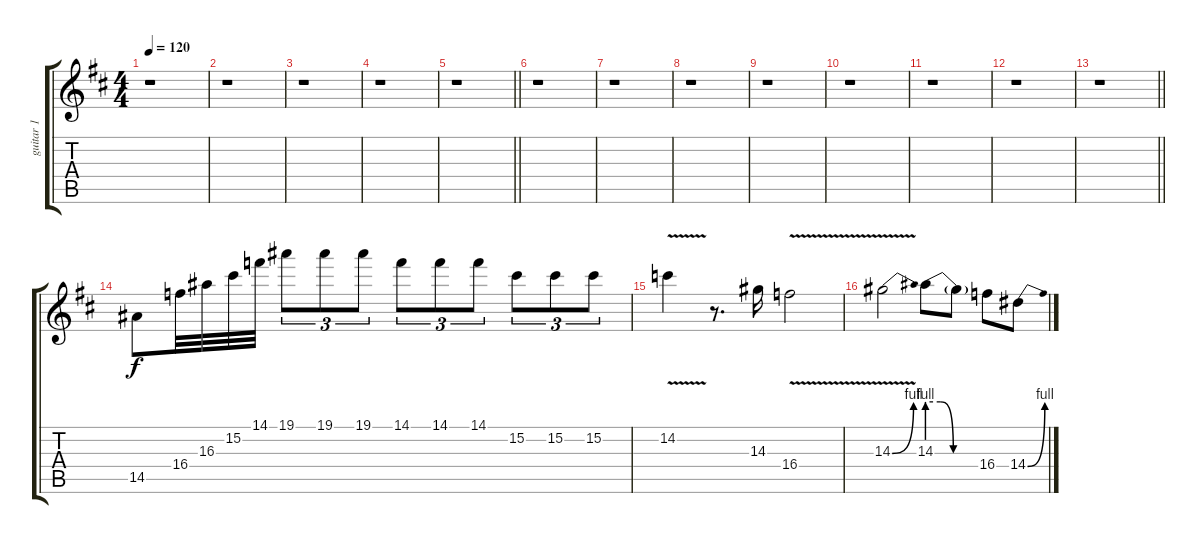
\track ("guitar 1" "guitar 1") {instrument acousticguitarsteel}
\staff {score tabs}
\tuning (Eb4 Bb3 Gb3 Db3 Ab2 Eb2) {hide}
\ts (4 4)
\tempo 120
\clef g2
\ks bminor
r.1{dy f} |
r.1 |
r.1 |
r.1 |
\barLineRight lightlight
r.1 |
r.1 |
r.1 |
r.1 |
r.1 |
r.1 |
r.1 |
r.1 |
\barLineRight lightlight
r.1 |
14.5.8{volume 16 instrument overdrivenguitar} 16.4.32 16.3.32 15.2.32 14.1.32 19.1.8{tu (3 2)} 19.1.8{tu (3 2)} 19.1.8{tu (3 2)} 14.1.8{tu (3 2)} 14.1.8{tu (3 2)} 14.1.8{tu (3 2)} 15.2.8{tu (3 2)} 15.2.8{tu (3 2)} 15.2.8{tu (3 2)} |
14.2{v}.4 r.8{d} 14.3.16 16.4{v}.2 |
14.3{be (bend 0 0 60 4) v}.2 14.3{be (custom 0 4 15 4 30 0 60 0)}.8 14.3{t}.8 16.4.8 14.4{be (bend 0 0 60 4)}.8
